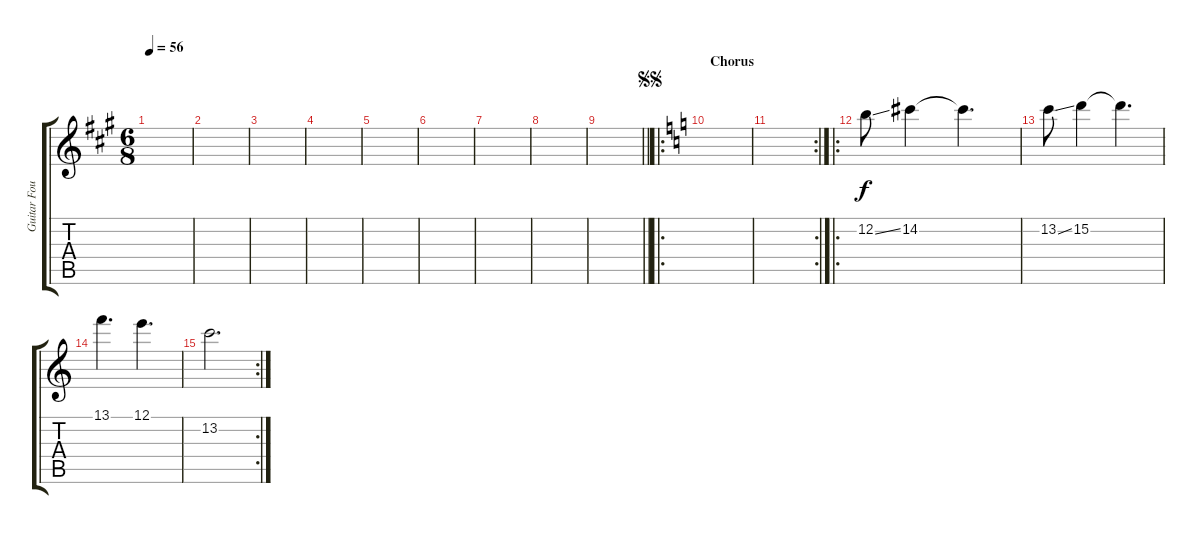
\track ("Guitar Four" "Guitar Fou") {instrument electricguitarclean}
\staff {score tabs}
\tuning (E4 B3 G3 D3 A2 E2) {hide}
\ts (6 8)
\tempo 56
\clef g2
\ks a
|
|
|
|
|
|
|
|
\barLineRight lightlight
|
\ro
\section ("" "Chorus")
\jump segnosegno
\ks c
|
\rc 2
|
\ro
12.2{ss}.8 14.2.4 14.2{t}.4{d} |
13.2{ss}.8 15.2.4 15.2{t}.4{d} |
13.1.4{d} 12.1.4{d} |
\rc 2
13.2.2{d}
